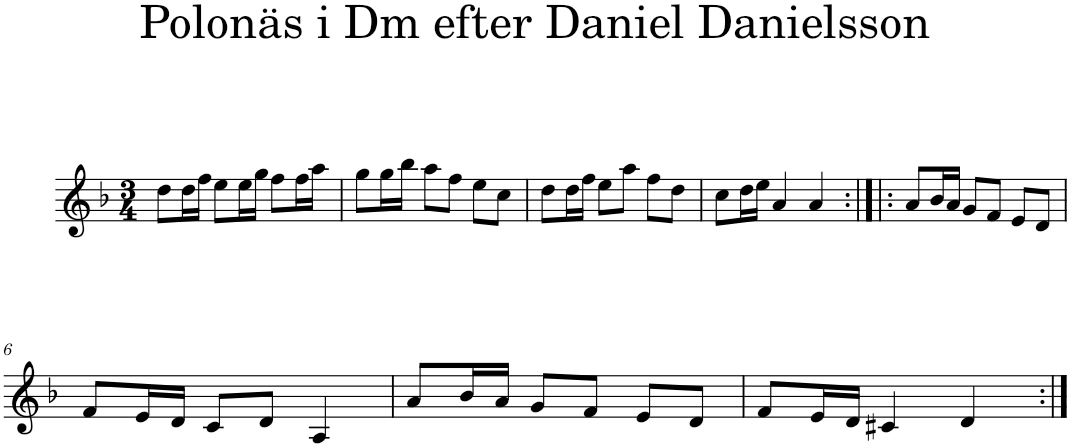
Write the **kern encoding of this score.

**kern
*part1
*staff1
*I"Piano
*I'Pno
*clefG2
*k[b-]
*d:
*M3/4
=1
8dd\L
16dd\L
16ff\JJ
8ee\L
16ee\L
16gg\JJ
8ff\L
16ff\L
16aa\JJ
=2
8gg\L
16gg\L
16bb-\JJ
8aa\L
8ff\J
8ee\L
8cc\J
=3
8dd\L
16dd\L
16ff\JJ
8ee\L
8aa\J
8ff\L
8dd\J
=4
8cc\L
16dd\L
16ee\JJ
4a/
4a/
=5:|!|:
8a/L
16b-/L
16a/JJ
8g/L
8f/J
8e/L
8d/J
!!LO:LB:g=z
=6
8f/L
16e/L
16d/JJ
8c/L
8d/J
4A/
=7
8a/L
16b-/L
16a/JJ
8g/L
8f/J
8e/L
8d/J
=8
8f/L
16e/L
16d/JJ
4c#X/
4d/
=:|!
*-
